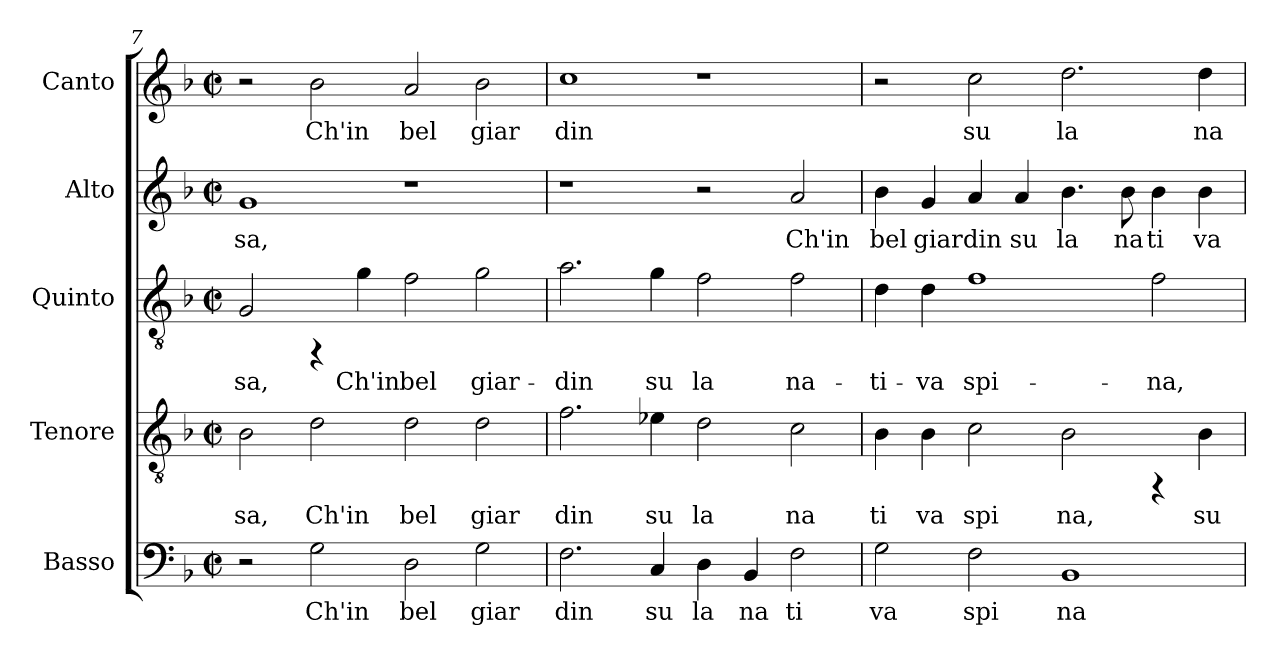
**kern	**text	**kern	**text	**kern	**text	**kern	**text	**kern	**text
*part5	*part5	*part4	*part4	*part3	*part3	*part2	*part2	*part1	*part1
*staff5	*staff5	*staff4	*staff4	*staff3	*staff3	*staff2	*staff2	*staff1	*staff1
*I"Basso	*	*I"Tenore	*	*I"Quinto	*	*I"Alto	*	*I"Canto	*
*clefF4	*	*clefGv2	*	*clefGv2	*	*clefG2	*	*clefG2	*
*k[b-]	*	*k[b-]	*	*k[b-]	*	*k[b-]	*	*k[b-]	*
*F:	*	*F:	*	*F:	*	*F:	*	*F:	*
*M2/2	*	*M2/2	*	*M2/2	*	*M2/2	*	*M2/2	*
*met(c|)	*	*met(c|)	*	*met(c|)	*	*met(c|)	*	*met(c|)	*
=7	=7	=7	=7	=7	=7	=7	=7	=7	=7
!	!	!	!LO:LY:b:cj	!	!LO:LY:b:cj	!	!LO:LY:b:cj	!	!
2r	.	2B-\	sa,	2G/	-sa,	1g	sa,	2r	.
!	!LO:LY:b:cj	!	!LO:LY:b:cj	!	!	!	!	!	!LO:LY:b:cj
2G\	Ch'in	2d\	Ch'in	4rFF	.	.	.	2b-\	Ch'in
!	!	!	!	!	!LO:LY:b:cj	!	!	!	!
.	.	.	.	4g\	Ch'in	.	.	.	.
!	!LO:LY:b:cj	!	!LO:LY:b:cj	!	!LO:LY:b:cj	!	!	!	!LO:LY:b:cj
2D\	bel	2d\	bel	2f\	bel	1r	.	2a/	bel
!	!LO:LY:b:cj	!	!LO:LY:b:cj	!	!LO:LY:b:cj	!	!	!	!LO:LY:b:cj
2G\	giar	2d\	giar	2g\	giar-	.	.	2b-\	giar
=8	=8	=8	=8	=8	=8	=8	=8	=8	=8
!	!LO:LY:b:cj	!	!LO:LY:b:cj	!	!LO:LY:b:cj	!	!	!	!LO:LY:b:cj
2.F\	din	2.f\	din	2.a\	-din	1r	.	1cc	din
!	!LO:LY:b:cj	!	!LO:LY:b:cj	!	!LO:LY:b:cj	!	!	!	!
4C/	su	4e-X\	su	4g\	su	.	.	.	.
!	!LO:LY:b:cj	!	!LO:LY:b:cj	!	!LO:LY:b:cj	!	!	!	!
4D\	la	2d\	la	2f\	la	2r	.	1r	.
!	!LO:LY:b:cj	!	!	!	!	!	!	!	!
4BB-/	na	.	.	.	.	.	.	.	.
!	!LO:LY:b:cj	!	!LO:LY:b:cj	!	!LO:LY:b:cj	!	!LO:LY:b:cj	!	!
2F\	ti	2c\	na	2f\	na-	2a/	Ch'in	.	.
=9	=9	=9	=9	=9	=9	=9	=9	=9	=9
!	!LO:LY:b:cj	!	!LO:LY:b:cj	!	!LO:LY:b:cj	!	!LO:LY:b:cj	!	!
2G\	va	4B-\	ti	4d\	-ti-	4b-\	bel	2r	.
!	!	!	!LO:LY:b:cj	!	!LO:LY:b:cj	!	!LO:LY:b:cj	!	!
.	.	4B-\	va	4d\	-va	4g/	giar	.	.
!	!LO:LY:b:cj	!	!LO:LY:b:cj	!	!LO:LY:b:cj	!	!LO:LY:b:cj	!	!LO:LY:b:cj
2F\	spi	2c\	spi	1f	spi-	4a/	din	2cc\	su
!	!	!	!	!	!	!	!LO:LY:b:cj	!	!
.	.	.	.	.	.	4a/	su	.	.
!	!LO:LY:b:cj	!	!LO:LY:b:cj	!	!	!	!LO:LY:b:cj	!	!LO:LY:b:cj
1BB-	na	2B-\	na,	.	.	4.b-\	la	2.dd\	la
!	!	!	!	!	!	!	!LO:LY:b:cj	!	!
.	.	.	.	.	.	8b-\	na	.	.
!	!	!	!	!	!LO:LY:b:cj	!	!LO:LY:b:cj	!	!
.	.	4rFF	.	2f\	-na,	4b-\	ti	.	.
!	!	!	!LO:LY:b:cj	!	!	!	!LO:LY:b:cj	!	!LO:LY:b:cj
.	.	4B-\	su	.	.	4b-\	va	4dd\	na
=	=	=	=	=	=	=	=	=	=
*-	*-	*-	*-	*-	*-	*-	*-	*-	*-
